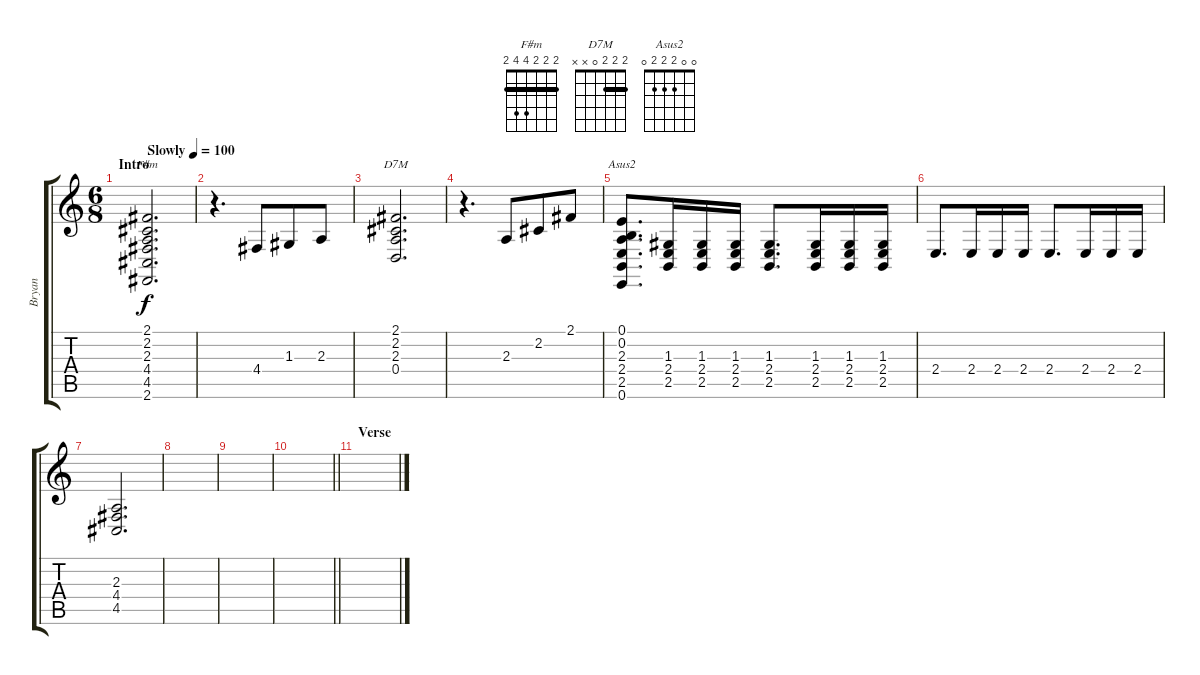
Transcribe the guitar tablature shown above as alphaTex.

\track ("Bryan" "Bryan") {instrument acousticgrandpiano}
\staff {score tabs}
\tuning (E4 B3 G3 D3 A2 E2) {hide}
\chord ("F#m" 2 2 2 4 4 2) {barre 2}
\chord ("D7M" 2 2 2 0 x x) {barre 2}
\chord ("Asus2" 0 0 2 2 2 0)
\ts (6 8)
\section ("" "Intro")
\tempo (100 "Slowly")
\clef g2
\ks c
(2.1 2.2 2.3 4.4 4.5 2.6).2{d ch "F#m" dy f instrument acousticgrandpiano} |
r.4{d} 4.4.8 1.3.8 2.3.8 |
(2.1 2.2 2.3 0.4).2{d ch "D7M"} |
r.4{d} 2.3.8 2.2.8 2.1.8 |
(0.1 0.2 2.3 2.4 2.5 0.6).8{d ch "Asus2"} (1.3 2.4 2.5).16 (1.3 2.4 2.5).16 (1.3 2.4 2.5).16 (1.3 2.4 2.5).8{d} (1.3 2.4 2.5).16 (1.3 2.4 2.5).16 (1.3 2.4 2.5).16 |
2.4.8{d} 2.4.16 2.4.16 2.4.16 2.4.8{d} 2.4.16 2.4.16 2.4.16 |
(2.3 4.4 4.5).2{d} |
|
|
\barLineRight lightlight
|
\section ("" "Verse")
